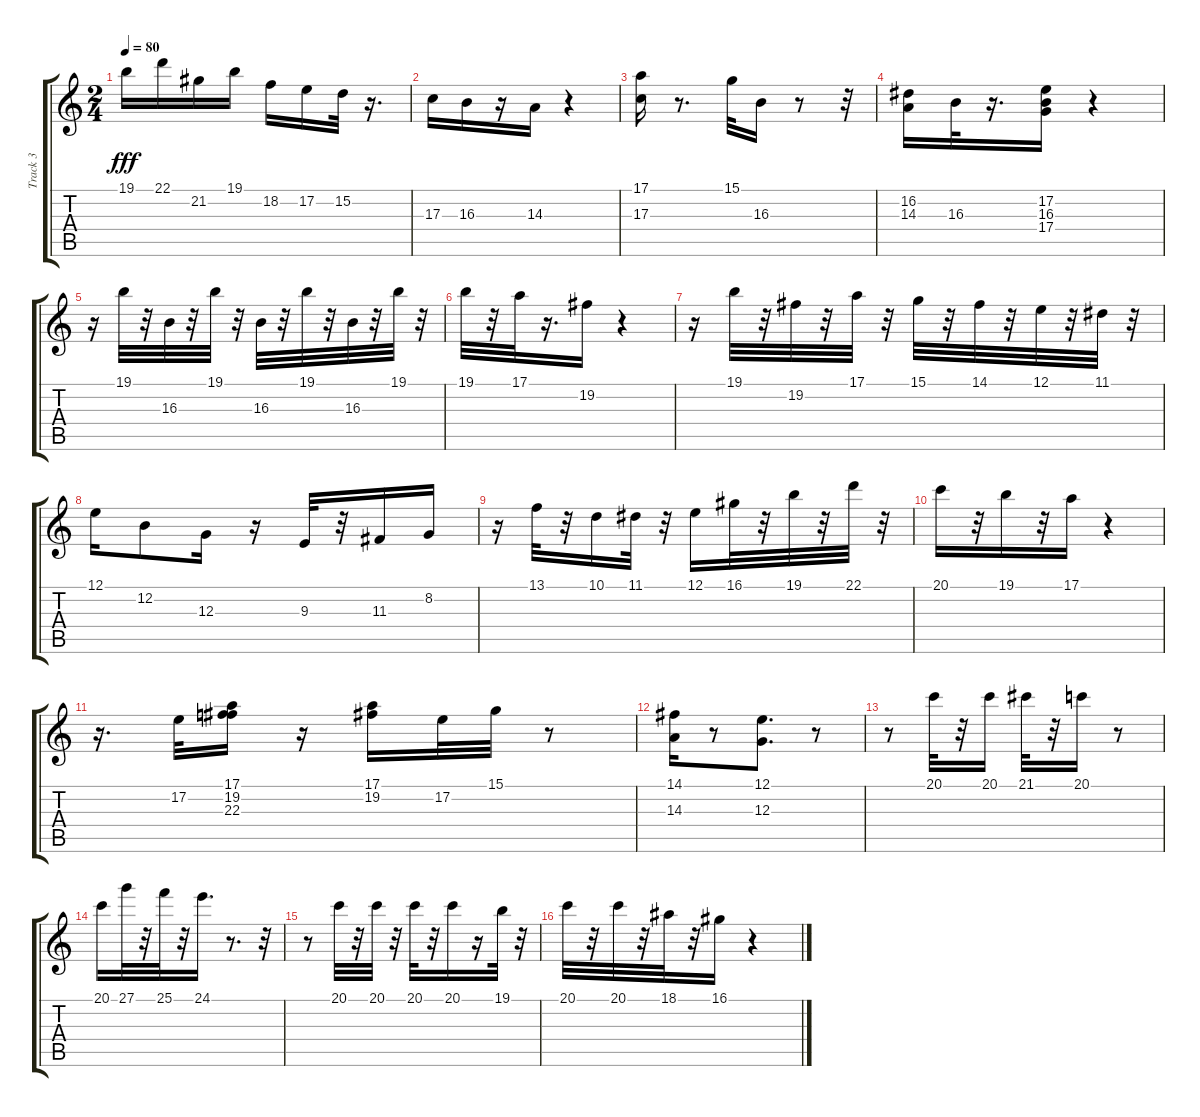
\track ("Track 3" "Track 3") {instrument brightacousticpiano}
\staff {score tabs}
\tuning (E4 B3 G3 D3 A2 E2) {hide}
\ts (2 4)
\tempo 80
\clef g2
\ks c
19.1.16{dy fff} 22.1.16 21.2.16 19.1.16 18.2.16 17.2.16 15.2.32 r.16{d} |
17.3.16 16.3.16 r.16 14.3.16 r.4 |
(17.1 17.3).16 r.8{d} 15.1.32 16.3.16 r.8 r.32 |
(16.2 14.3).16 16.3.32 r.16{d} (17.2 16.3 17.4).16 r.4 |
r.16 19.1.32 r.32 16.3.32 r.32 19.1.32 r.32 16.3.32 r.32 19.1.32 r.32 16.3.32 r.32 19.1.32 r.32 |
19.1.32 r.32 17.1.32 r.16{d} 19.2.16 r.4 |
r.16 19.1.32 r.32 19.2.32 r.32 17.1.32 r.32 15.1.32 r.32 14.1.32 r.32 12.1.32 r.32 11.1.32 r.32 |
12.1.16 12.2.8 12.3.16 r.16 9.3.32 r.32 11.3.16 8.2.16 |
r.16 13.1.32 r.32 10.1.16 11.1.32 r.32 12.1.16 16.1.32 r.32 19.1.32 r.32 22.1.32 r.32 |
20.1.16 r.32 19.1.16 r.32 17.1.16 r.4 |
r.16{d} 17.2.32 (17.1 19.2 22.3).16 r.16 (17.1 19.2).16 17.2.32 15.1.32 r.8 |
(14.1 14.3).16 r.8 (12.1 12.3).8{d} r.8 |
r.8 20.1.32 r.32 20.1.16 21.1.32 r.32 20.1.16 r.8 |
20.1.16 27.1.32 r.32 25.1.32 r.32 24.1.16{d} r.8{d} r.32 |
r.8 20.1.32 r.32 20.1.32 r.32 20.1.32 r.32 20.1.16 r.16 19.1.32 r.32 |
20.1.32 r.32 20.1.32 r.32 18.1.32 r.32 16.1.16 r.4
